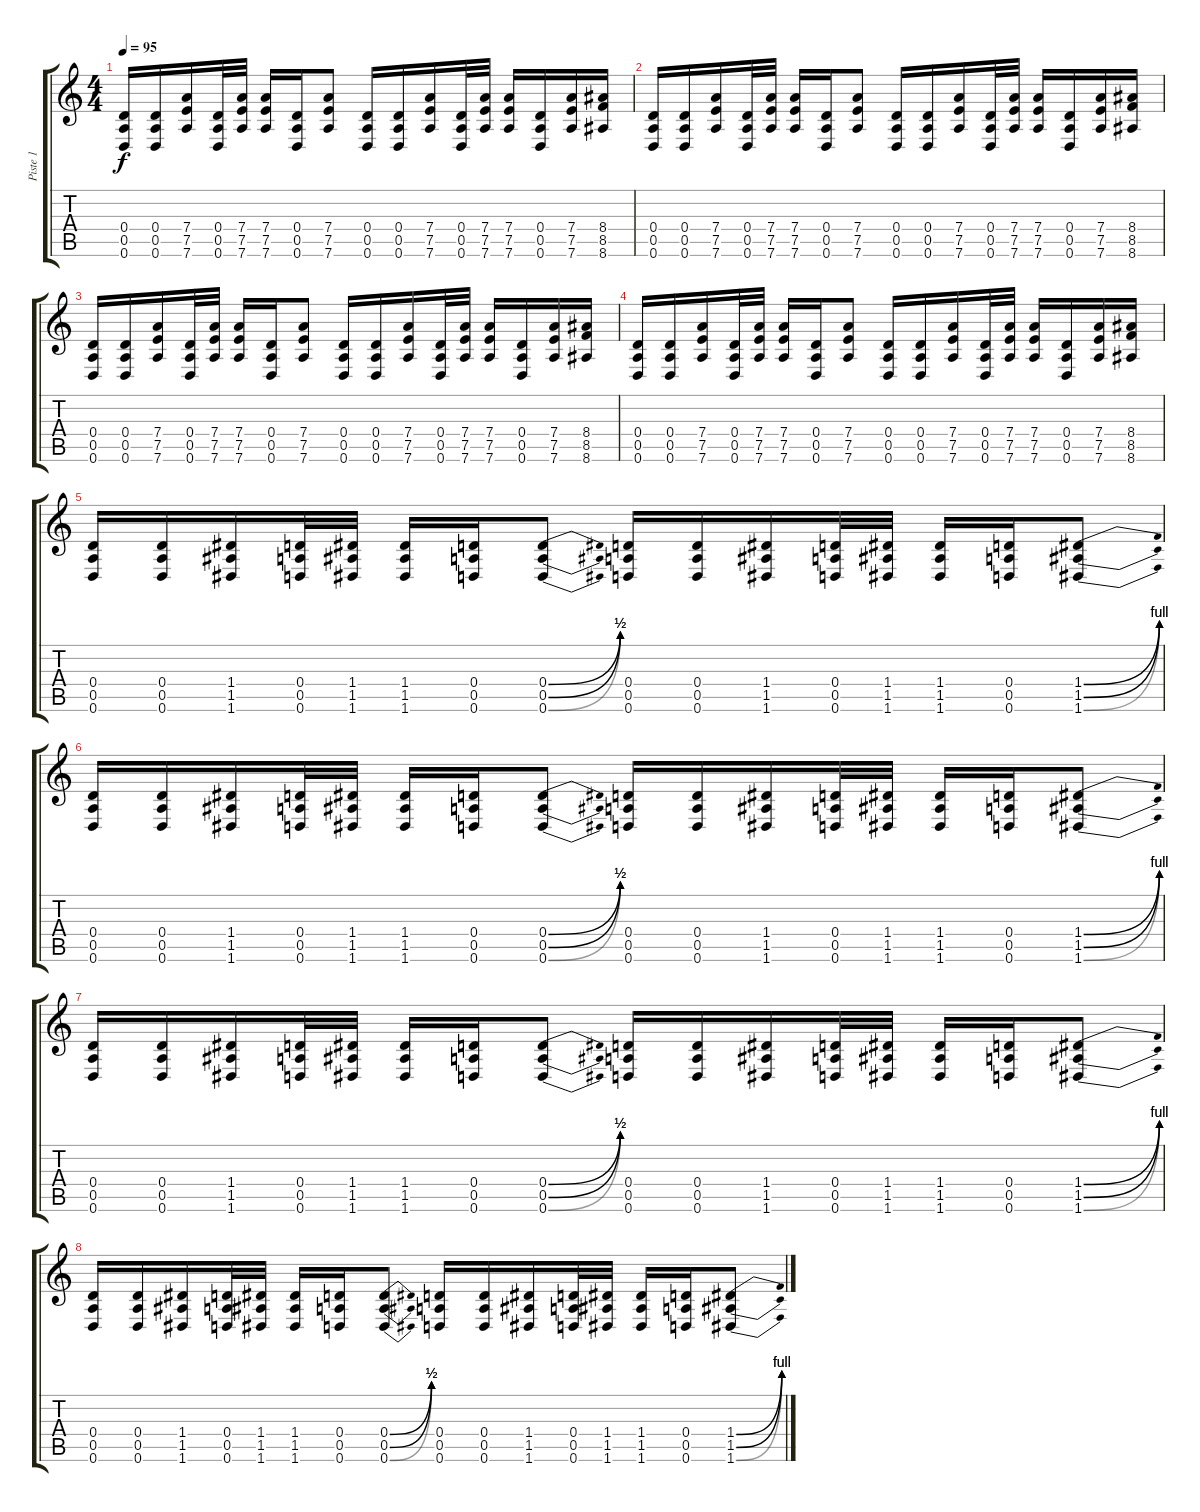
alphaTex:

\track ("Piste 1" "Piste 1") {instrument distortionguitar}
\staff {score tabs}
\tuning (E4 B3 G3 D3 A2 D2) {hide}
\ts (4 4)
\tempo 95
\clef g2
\ks c
(0.4 0.5 0.6).16{dy f} (0.4 0.5 0.6).16 (7.4 7.5 7.6).16 (0.4 0.5 0.6).32 (7.4 7.5 7.6).32 (7.4 7.5 7.6).16 (0.4 0.5 0.6).16 (7.4 7.5 7.6).8 (0.4 0.5 0.6).16 (0.4 0.5 0.6).16 (7.4 7.5 7.6).16 (0.4 0.5 0.6).32 (7.4 7.5 7.6).32 (7.4 7.5 7.6).16 (0.4 0.5 0.6).16 (7.4 7.5 7.6).16 (8.4 8.5 8.6).16 |
(0.4 0.5 0.6).16 (0.4 0.5 0.6).16 (7.4 7.5 7.6).16 (0.4 0.5 0.6).32 (7.4 7.5 7.6).32 (7.4 7.5 7.6).16 (0.4 0.5 0.6).16 (7.4 7.5 7.6).8 (0.4 0.5 0.6).16 (0.4 0.5 0.6).16 (7.4 7.5 7.6).16 (0.4 0.5 0.6).32 (7.4 7.5 7.6).32 (7.4 7.5 7.6).16 (0.4 0.5 0.6).16 (7.4 7.5 7.6).16 (8.4 8.5 8.6).16 |
(0.4 0.5 0.6).16 (0.4 0.5 0.6).16 (7.4 7.5 7.6).16 (0.4 0.5 0.6).32 (7.4 7.5 7.6).32 (7.4 7.5 7.6).16 (0.4 0.5 0.6).16 (7.4 7.5 7.6).8 (0.4 0.5 0.6).16 (0.4 0.5 0.6).16 (7.4 7.5 7.6).16 (0.4 0.5 0.6).32 (7.4 7.5 7.6).32 (7.4 7.5 7.6).16 (0.4 0.5 0.6).16 (7.4 7.5 7.6).16 (8.4 8.5 8.6).16 |
(0.4 0.5 0.6).16 (0.4 0.5 0.6).16 (7.4 7.5 7.6).16 (0.4 0.5 0.6).32 (7.4 7.5 7.6).32 (7.4 7.5 7.6).16 (0.4 0.5 0.6).16 (7.4 7.5 7.6).8 (0.4 0.5 0.6).16 (0.4 0.5 0.6).16 (7.4 7.5 7.6).16 (0.4 0.5 0.6).32 (7.4 7.5 7.6).32 (7.4 7.5 7.6).16 (0.4 0.5 0.6).16 (7.4 7.5 7.6).16 (8.4 8.5 8.6).16 |
(0.4 0.5 0.6).16 (0.4 0.5 0.6).16 (1.4 1.5 1.6).16 (0.4 0.5 0.6).32 (1.4 1.5 1.6).32 (1.4 1.5 1.6).16 (0.4 0.5 0.6).16 (0.4{be (bend 0 0 60 2)} 0.5{be (bend 0 0 60 2)} 0.6{be (bend 0 0 60 2)}).8 (0.4 0.5 0.6).16 (0.4 0.5 0.6).16 (1.4 1.5 1.6).16 (0.4 0.5 0.6).32 (1.4 1.5 1.6).32 (1.4 1.5 1.6).16 (0.4 0.5 0.6).16 (1.4{be (bend 0 0 60 4)} 1.5{be (bend 0 0 60 4)} 1.6{be (bend 0 0 60 4)}).8 |
(0.4 0.5 0.6).16 (0.4 0.5 0.6).16 (1.4 1.5 1.6).16 (0.4 0.5 0.6).32 (1.4 1.5 1.6).32 (1.4 1.5 1.6).16 (0.4 0.5 0.6).16 (0.4{be (bend 0 0 60 2)} 0.5{be (bend 0 0 60 2)} 0.6{be (bend 0 0 60 2)}).8 (0.4 0.5 0.6).16 (0.4 0.5 0.6).16 (1.4 1.5 1.6).16 (0.4 0.5 0.6).32 (1.4 1.5 1.6).32 (1.4 1.5 1.6).16 (0.4 0.5 0.6).16 (1.4{be (bend 0 0 60 4)} 1.5{be (bend 0 0 60 4)} 1.6{be (bend 0 0 60 4)}).8 |
(0.4 0.5 0.6).16 (0.4 0.5 0.6).16 (1.4 1.5 1.6).16 (0.4 0.5 0.6).32 (1.4 1.5 1.6).32 (1.4 1.5 1.6).16 (0.4 0.5 0.6).16 (0.4{be (bend 0 0 60 2)} 0.5{be (bend 0 0 60 2)} 0.6{be (bend 0 0 60 2)}).8 (0.4 0.5 0.6).16 (0.4 0.5 0.6).16 (1.4 1.5 1.6).16 (0.4 0.5 0.6).32 (1.4 1.5 1.6).32 (1.4 1.5 1.6).16 (0.4 0.5 0.6).16 (1.4{be (bend 0 0 60 4)} 1.5{be (bend 0 0 60 4)} 1.6{be (bend 0 0 60 4)}).8 |
(0.4 0.5 0.6).16 (0.4 0.5 0.6).16 (1.4 1.5 1.6).16 (0.4 0.5 0.6).32 (1.4 1.5 1.6).32 (1.4 1.5 1.6).16 (0.4 0.5 0.6).16 (0.4{be (bend 0 0 60 2)} 0.5{be (bend 0 0 60 2)} 0.6{be (bend 0 0 60 2)}).8 (0.4 0.5 0.6).16 (0.4 0.5 0.6).16 (1.4 1.5 1.6).16 (0.4 0.5 0.6).32 (1.4 1.5 1.6).32 (1.4 1.5 1.6).16 (0.4 0.5 0.6).16 (1.4{be (bend 0 0 60 4)} 1.5{be (bend 0 0 60 4)} 1.6{be (bend 0 0 60 4)}).8
